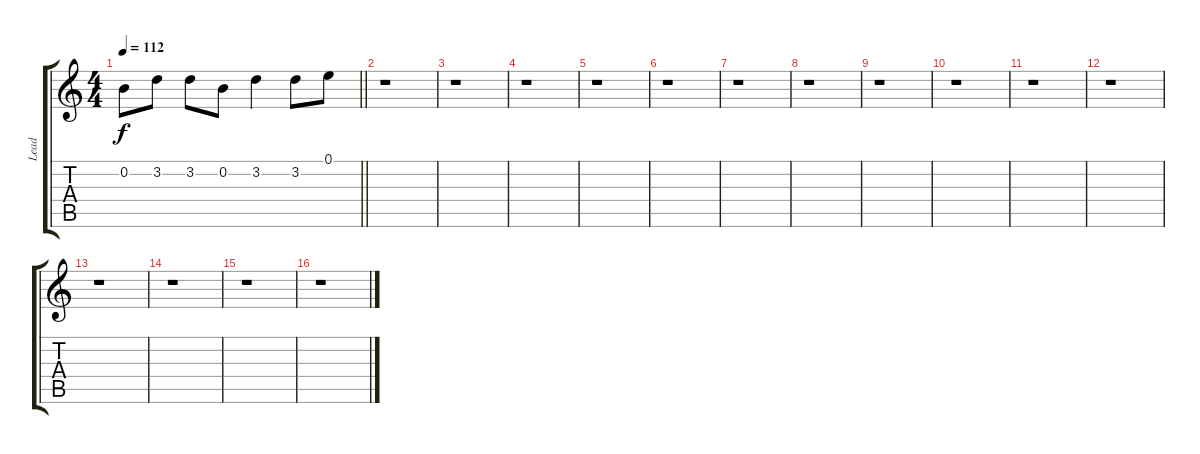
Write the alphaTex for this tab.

\track ("Lead " "Lead ") {instrument acousticguitarsteel}
\staff {score tabs}
\tuning (E4 B3 G3 D3 A2 E2) {hide}
\ts (4 4)
\tempo 112
\clef g2
\barLineRight lightlight
\ks c
0.2.8{dy f} 3.2.8 3.2.8 0.2.8 3.2.4 3.2.8 0.1.8 |
r.1 |
r.1 |
r.1 |
r.1 |
r.1 |
r.1 |
r.1 |
r.1 |
r.1 |
r.1 |
r.1 |
r.1 |
r.1 |
r.1 |
r.1
